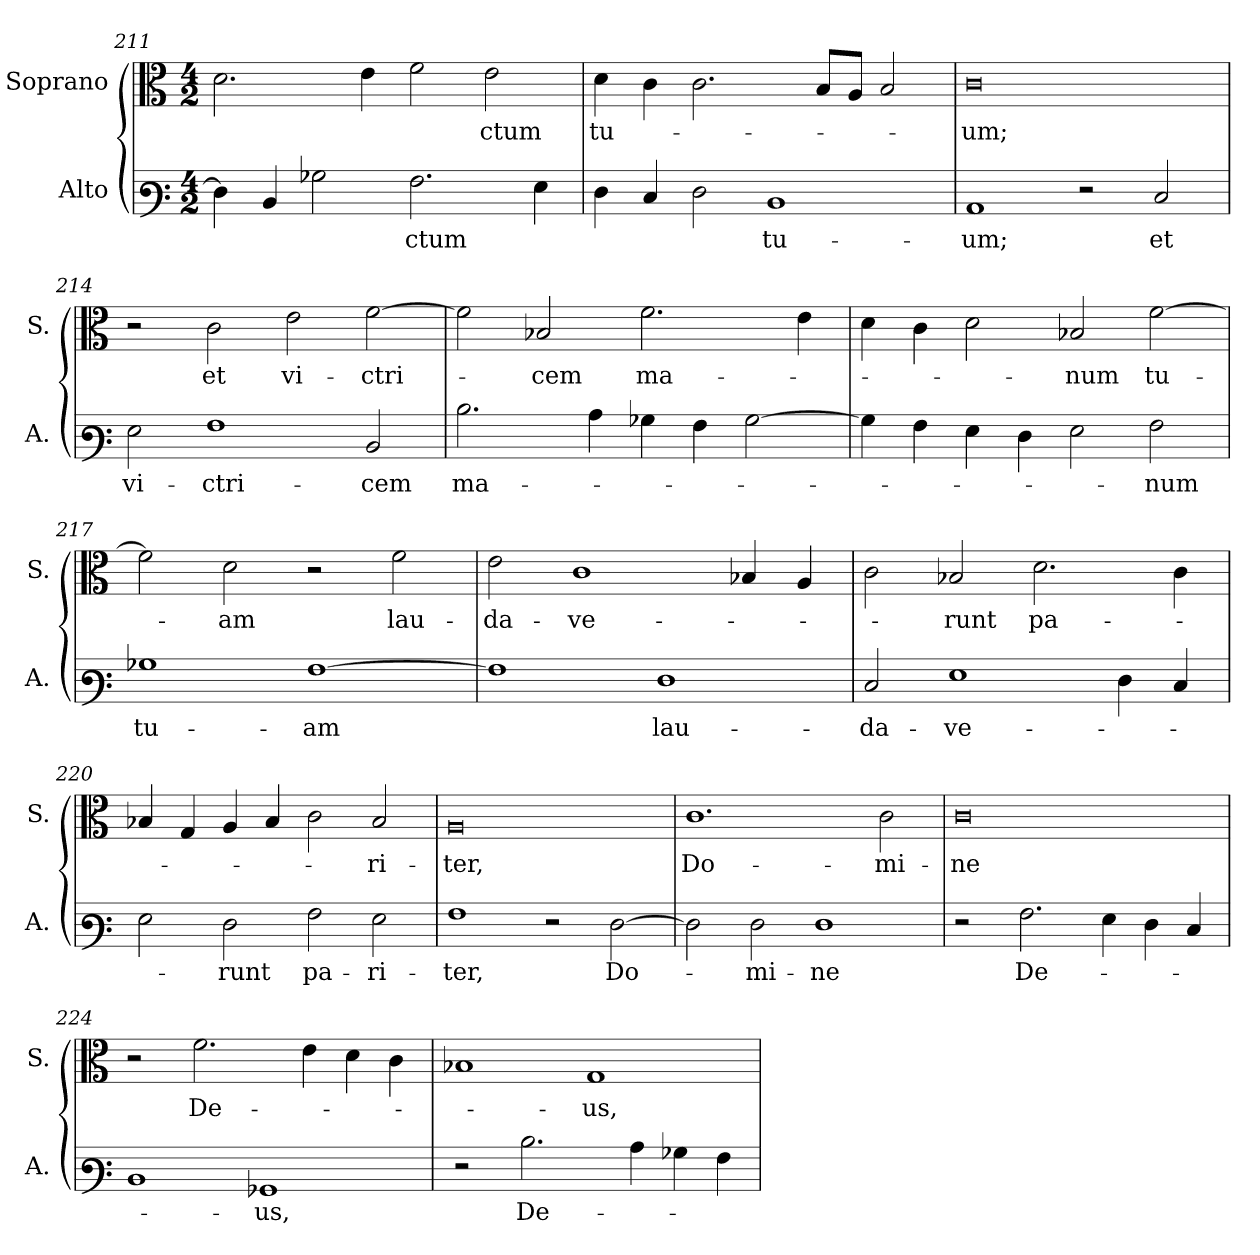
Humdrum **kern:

**kern	**text	**kern	**text
*part2	*part2	*part1	*part1
*staff2	*staff2	*staff1	*staff1
*I"Alto	*	*I"Soprano	*
*I'A.	*	*I'S.	*
*clefF3	*	*clefC3	*
*k[]	*	*k[]	*
*C:	*	*C:	*
*M4/2	*	*M4/2	*
=211	=211	=211	=211
4Fi\]	.	2.di\	.
4Di/	.	.	.
2B-Xi\	.	.	.
.	.	4ei\	.
!	!LO:LY:b:color=#000000	!	!
2.Ai\	-ctum	2fi\	.
!	!	!	!LO:LY:b:color=#000000
.	.	2ei\	-ctum
4Gi\	.	.	.
!!LO:LB:g=z
=212	=212	=212	=212
!	!	!	!LO:LY:b:color=#000000
4Fi\	.	4di\	tu-
4Ei/	.	4ci\	.
2Fi\	.	2.ci\	.
!	!LO:LY:b:color=#000000	!	!
1Di	tu-	.	.
.	.	8Bi/L	.
.	.	8Ai/J	.
.	.	2Bi/	.
=213	=213	=213	=213
!	!LO:LY:b:color=#000000	!	!
!	!	!	!LO:LY:b:color=#000000
1Ci	-um;	0ci	-um;
2r	.	.	.
!	!LO:LY:b:color=#000000	!	!
2Ei/	et	.	.
=214	=214	=214	=214
!	!LO:LY:b:color=#000000	!	!
2Gi\	vi-	2r	.
!	!LO:LY:b:color=#000000	!	!
!	!	!	!LO:LY:b:color=#000000
1Ai	-ctri-	2ci\	et
!	!	!	!LO:LY:b:color=#000000
.	.	2ei\	vi-
!	!LO:LY:b:color=#000000	!	!
!	!	!	!LO:LY:b:color=#000000
2Di/	-cem	[2fi\	-ctri-
=215	=215	=215	=215
!	!LO:LY:b:color=#000000	!	!
2.di\	ma-	2fi\]	.
!	!	!	!LO:LY:b:color=#000000
.	.	2B-Xi/	-cem
4ci\	.	.	.
!	!	!	!LO:LY:b:color=#000000
4B-Xi\	.	2.fi\	ma-
4Ai\	.	.	.
[2B-i\	.	.	.
.	.	4ei\	.
=216	=216	=216	=216
4B-i\]	.	4di\	.
4Ai\	.	4ci\	.
4Gi\	.	2di\	.
4Fi\	.	.	.
!	!	!	!LO:LY:b:color=#000000
2Gi\	.	2B-Xi/	-num
!	!LO:LY:b:color=#000000	!	!
!	!	!	!LO:LY:b:color=#000000
2Ai\	-num	[2fi\	tu-
=217	=217	=217	=217
!	!LO:LY:b:color=#000000	!	!
1B-Xi	tu-	2fi\]	.
!	!	!	!LO:LY:b:color=#000000
.	.	2di\	-am
!	!LO:LY:b:color=#000000	!	!
[1Ai	-am	2r	.
!	!	!	!LO:LY:b:color=#000000
.	.	2fi\	lau-
=218	=218	=218	=218
!	!	!	!LO:LY:b:color=#000000
1Ai]	.	2ei\	-da-
!	!	!	!LO:LY:b:color=#000000
.	.	1ci	-ve-
!	!LO:LY:b:color=#000000	!	!
1Fi	lau-	.	.
.	.	4B-Xi/	.
.	.	4Ai/	.
!!LO:LB:g=z
=219	=219	=219	=219
!	!LO:LY:b:color=#000000	!	!
2Ei/	-da-	2ci\	.
!	!LO:LY:b:color=#000000	!	!
!	!	!	!LO:LY:b:color=#000000
1Gi	-ve-	2B-Xi/	-runt
!	!	!	!LO:LY:b:color=#000000
.	.	2.di\	pa-
4Fi\	.	.	.
4Ei/	.	4ci\	.
=220	=220	=220	=220
2Gi\	.	4B-Xi/	.
.	.	4Gi/	.
!	!LO:LY:b:color=#000000	!	!
2Fi\	-runt	4Ai/	.
.	.	4B-i/	.
!	!LO:LY:b:color=#000000	!	!
2Ai\	pa-	2ci\	.
!	!LO:LY:b:color=#000000	!	!
!	!	!	!LO:LY:b:color=#000000
2Gi\	-ri-	2B-i/	-ri-
=221	=221	=221	=221
!	!LO:LY:b:color=#000000	!	!
!	!	!	!LO:LY:b:color=#000000
1Ai	-ter,	0Ai	-ter,
2r	.	.	.
!	!LO:LY:b:color=#000000	!	!
[2Fi\	Do-	.	.
=222	=222	=222	=222
!	!	!	!LO:LY:b:color=#000000
2Fi\]	.	1.ci	Do-
!	!LO:LY:b:color=#000000	!	!
2Fi\	-mi-	.	.
!	!LO:LY:b:color=#000000	!	!
1Fi	-ne	.	.
!	!	!	!LO:LY:b:color=#000000
.	.	2ci\	-mi-
=223	=223	=223	=223
!	!	!	!LO:LY:b:color=#000000
2r	.	0ci	-ne
!	!LO:LY:b:color=#000000	!	!
2.Ai\	De-	.	.
4Gi\	.	.	.
4Fi\	.	.	.
4Ei/	.	.	.
=224	=224	=224	=224
1Di	.	2r	.
!	!	!	!LO:LY:b:color=#000000
.	.	2.fi\	De-
!	!LO:LY:b:color=#000000	!	!
1BB-Xi	-us,	.	.
.	.	4ei\	.
.	.	4di\	.
.	.	4ci\	.
!!LO:LB:g=z
=225	=225	=225	=225
2r	.	1B-Xi	.
!	!LO:LY:b:color=#000000	!	!
2.di\	De-	.	.
!	!	!	!LO:LY:b:color=#000000
.	.	1Gi	-us,
4ci\	.	.	.
4B-Xi\	.	.	.
4Ai\	.	.	.
=	=	=	=
*-	*-	*-	*-
